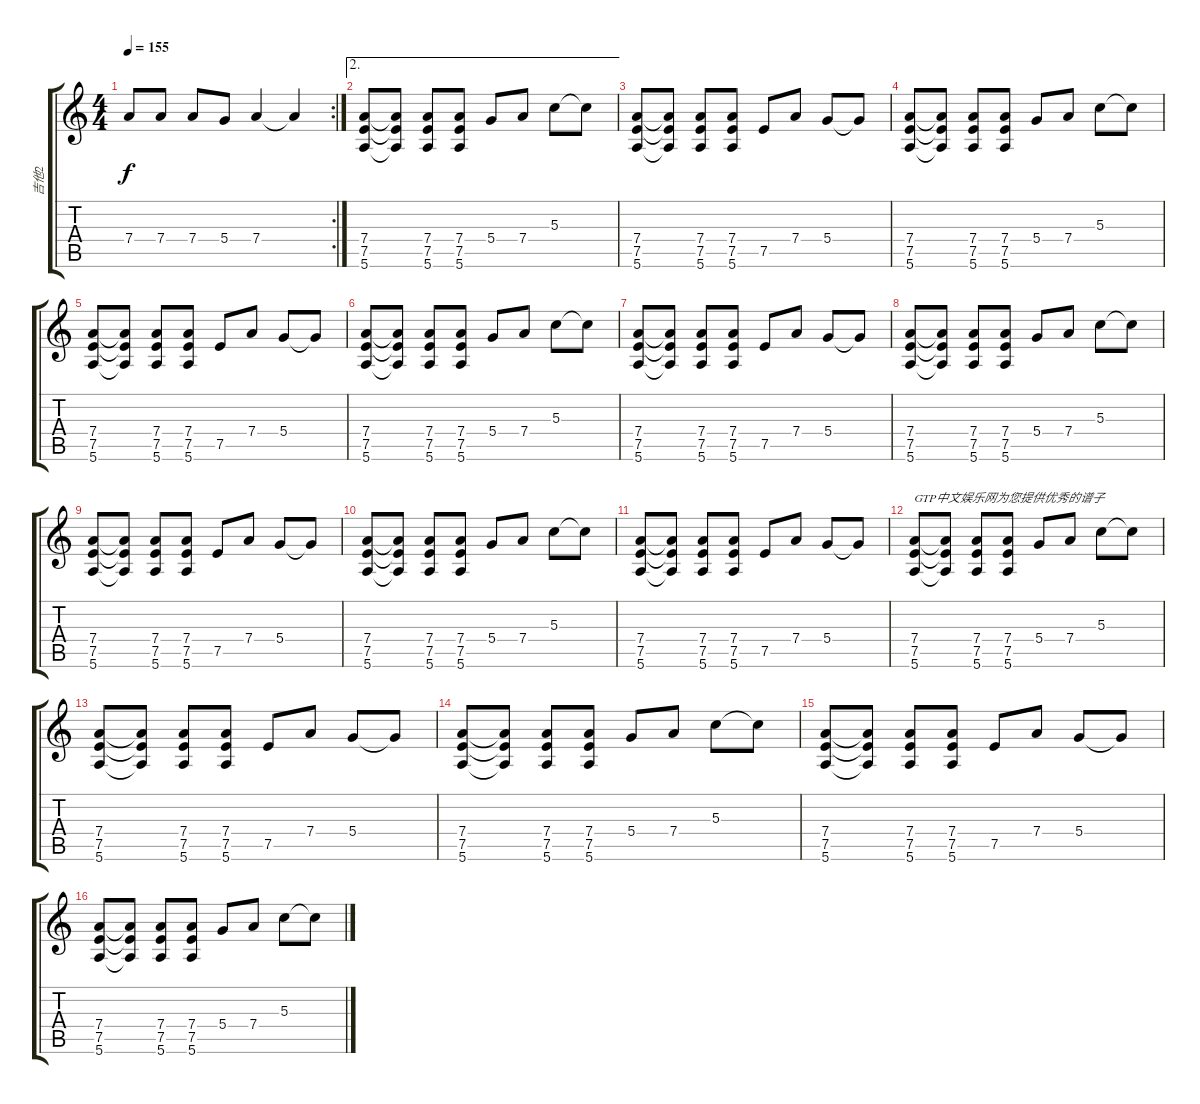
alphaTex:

\track ("吉他2" "吉他2") {instrument distortionguitar}
\staff {score tabs}
\tuning (E4 B3 G3 D3 A2 E2) {hide}
\rc 2
\ts (4 4)
\tempo 155
\clef g2
\ks c
7.4{t}.8{dy f} 7.4.8 7.4.8 5.4.8 7.4.4 7.4{t}.4 |
\ae 2
(7.4 7.5 5.6).8{instrument overdrivenguitar} (7.4{t} 7.5{t} 5.6{t}).8 (7.4 7.5 5.6).8 (7.4 7.5 5.6).8 5.4.8 7.4.8 5.3.8 5.3{t}.8 |
(7.4 7.5 5.6).8 (7.4{t} 7.5{t} 5.6{t}).8 (7.4 7.5 5.6).8 (7.4 7.5 5.6).8 7.5.8 7.4.8 5.4.8 5.4{t}.8 |
(7.4 7.5 5.6).8{instrument overdrivenguitar} (7.4{t} 7.5{t} 5.6{t}).8 (7.4 7.5 5.6).8 (7.4 7.5 5.6).8 5.4.8 7.4.8 5.3.8 5.3{t}.8 |
(7.4 7.5 5.6).8 (7.4{t} 7.5{t} 5.6{t}).8 (7.4 7.5 5.6).8 (7.4 7.5 5.6).8 7.5.8 7.4.8 5.4.8 5.4{t}.8 |
(7.4 7.5 5.6).8{instrument overdrivenguitar} (7.4{t} 7.5{t} 5.6{t}).8 (7.4 7.5 5.6).8 (7.4 7.5 5.6).8 5.4.8 7.4.8 5.3.8 5.3{t}.8 |
(7.4 7.5 5.6).8 (7.4{t} 7.5{t} 5.6{t}).8 (7.4 7.5 5.6).8 (7.4 7.5 5.6).8 7.5.8 7.4.8 5.4.8 5.4{t}.8 |
(7.4 7.5 5.6).8{instrument overdrivenguitar} (7.4{t} 7.5{t} 5.6{t}).8 (7.4 7.5 5.6).8 (7.4 7.5 5.6).8 5.4.8 7.4.8 5.3.8 5.3{t}.8 |
(7.4 7.5 5.6).8 (7.4{t} 7.5{t} 5.6{t}).8 (7.4 7.5 5.6).8 (7.4 7.5 5.6).8 7.5.8 7.4.8 5.4.8 5.4{t}.8 |
(7.4 7.5 5.6).8{instrument overdrivenguitar} (7.4{t} 7.5{t} 5.6{t}).8 (7.4 7.5 5.6).8 (7.4 7.5 5.6).8 5.4.8 7.4.8 5.3.8 5.3{t}.8 |
(7.4 7.5 5.6).8 (7.4{t} 7.5{t} 5.6{t}).8 (7.4 7.5 5.6).8 (7.4 7.5 5.6).8 7.5.8 7.4.8 5.4.8 5.4{t}.8 |
(7.4 7.5 5.6).8{txt "GTP中文娱乐网为您提供优秀的谱子" instrument overdrivenguitar} (7.4{t} 7.5{t} 5.6{t}).8 (7.4 7.5 5.6).8 (7.4 7.5 5.6).8 5.4.8 7.4.8 5.3.8 5.3{t}.8 |
(7.4 7.5 5.6).8 (7.4{t} 7.5{t} 5.6{t}).8 (7.4 7.5 5.6).8 (7.4 7.5 5.6).8 7.5.8 7.4.8 5.4.8 5.4{t}.8 |
(7.4 7.5 5.6).8{instrument overdrivenguitar} (7.4{t} 7.5{t} 5.6{t}).8 (7.4 7.5 5.6).8 (7.4 7.5 5.6).8 5.4.8 7.4.8 5.3.8 5.3{t}.8 |
(7.4 7.5 5.6).8 (7.4{t} 7.5{t} 5.6{t}).8 (7.4 7.5 5.6).8 (7.4 7.5 5.6).8 7.5.8 7.4.8 5.4.8 5.4{t}.8 |
(7.4 7.5 5.6).8{instrument overdrivenguitar} (7.4{t} 7.5{t} 5.6{t}).8 (7.4 7.5 5.6).8 (7.4 7.5 5.6).8 5.4.8 7.4.8 5.3.8 5.3{t}.8
